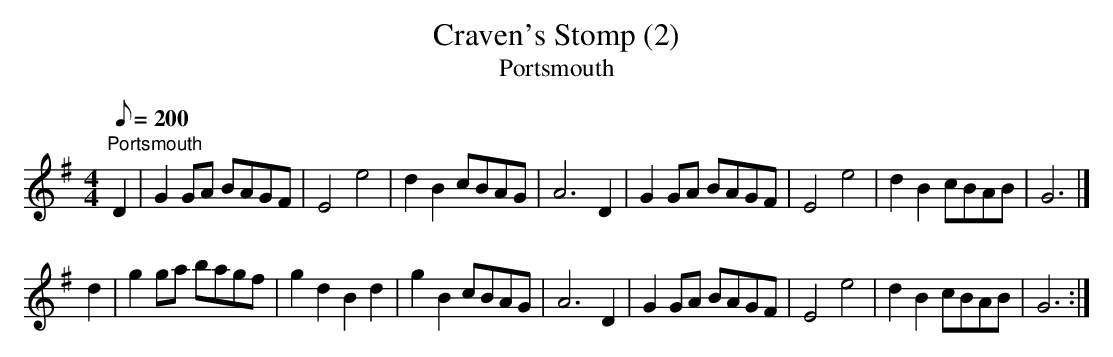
X:1
T:Craven's Stomp (2)
T:Portsmouth
M:4/4
L:1/8
Q:200
K:G
"Portsmouth"
D2 | G2GA BAGF | E4  e4 | d2B2 cBAG |A6 D2 | G2GA  BAGF | E4 e4 | d2B2\
cBAB |G6 |]!
d2 | g2ga bagf| g2d2 B2d2|g2B2 cBAG |A6 D2 |  G2 GA BAGF | E4  e4 |\
 d2B2 cBAB | G6 :|
